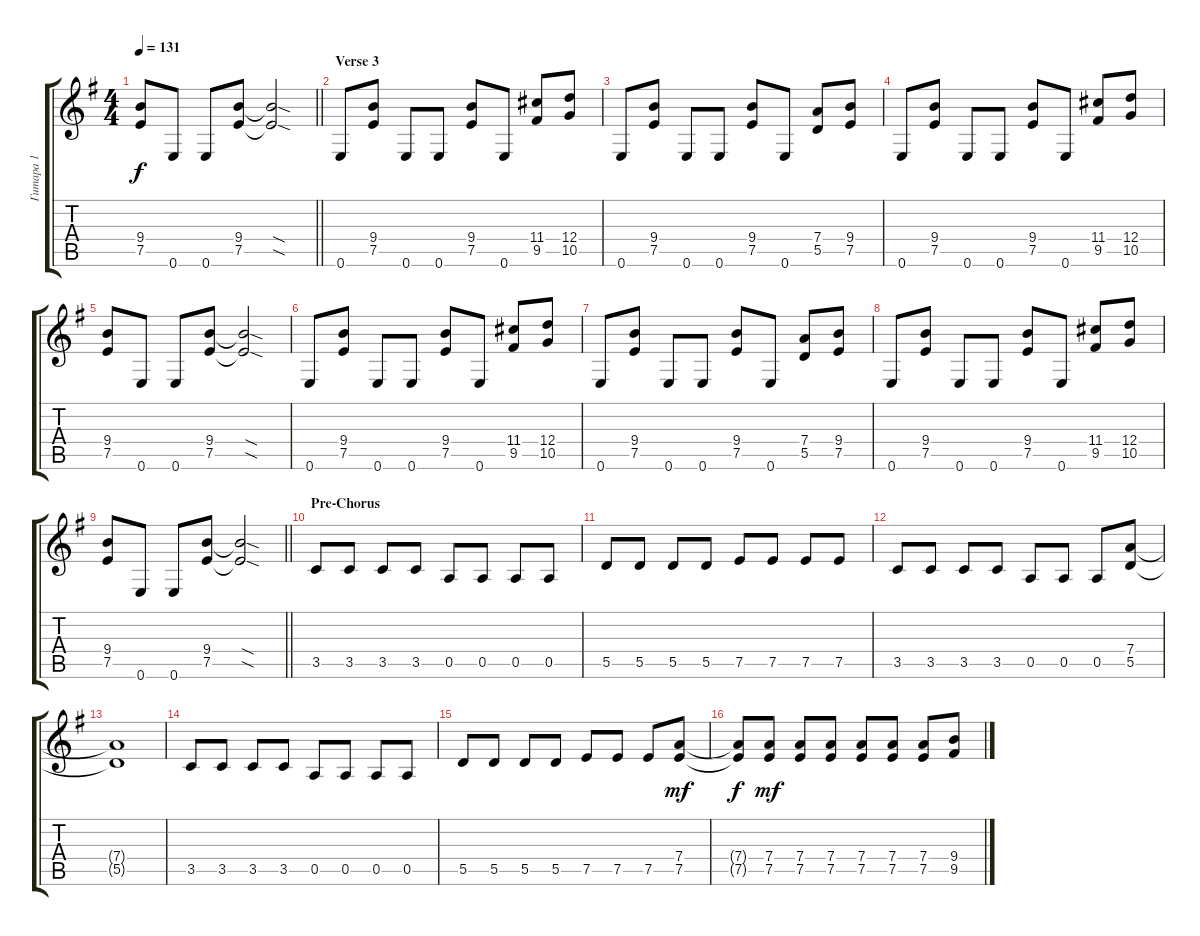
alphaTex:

\track ("Гитара 1" "Гитара 1") {instrument distortionguitar}
\staff {score tabs}
\tuning (E4 B3 G3 D3 A2 E2) {hide}
\ts (4 4)
\tempo 131
\clef g2
\barLineRight lightlight
\ks eminor
(9.4 7.5).8{dy f} 0.6.8 0.6.8 (9.4 7.5).8 (9.4{sod t} 7.5{sod t}).2 |
\section ("" "Verse 3")
0.6.8 (9.4 7.5).8 0.6.8 0.6.8 (9.4 7.5).8 0.6.8 (11.4 9.5).8 (12.4 10.5).8 |
0.6.8 (9.4 7.5).8 0.6.8 0.6.8 (9.4 7.5).8 0.6.8 (7.4 5.5).8 (9.4 7.5).8 |
0.6.8 (9.4 7.5).8 0.6.8 0.6.8 (9.4 7.5).8 0.6.8 (11.4 9.5).8 (12.4 10.5).8 |
(9.4 7.5).8 0.6.8 0.6.8 (9.4 7.5).8 (9.4{sod t} 7.5{sod t}).2 |
0.6.8 (9.4 7.5).8 0.6.8 0.6.8 (9.4 7.5).8 0.6.8 (11.4 9.5).8 (12.4 10.5).8 |
0.6.8 (9.4 7.5).8 0.6.8 0.6.8 (9.4 7.5).8 0.6.8 (7.4 5.5).8 (9.4 7.5).8 |
0.6.8 (9.4 7.5).8 0.6.8 0.6.8 (9.4 7.5).8 0.6.8 (11.4 9.5).8 (12.4 10.5).8 |
\barLineRight lightlight
(9.4 7.5).8 0.6.8 0.6.8 (9.4 7.5).8 (9.4{sod t} 7.5{sod t}).2 |
\section ("" "Pre-Chorus")
3.5.8 3.5.8 3.5.8 3.5.8 0.5.8 0.5.8 0.5.8 0.5.8 |
5.5.8 5.5.8 5.5.8 5.5.8 7.5.8 7.5.8 7.5.8 7.5.8 |
3.5.8 3.5.8 3.5.8 3.5.8 0.5.8 0.5.8 0.5.8 (7.4 5.5).8 |
(7.4{t} 5.5{t}).1 |
3.5.8 3.5.8 3.5.8 3.5.8 0.5.8 0.5.8 0.5.8 0.5.8 |
5.5.8 5.5.8 5.5.8 5.5.8 7.5.8 7.5.8 7.5.8 (7.4 7.5).8{dy mf} |
(7.4{t} 7.5{t}).8{dy f} (7.4 7.5).8{dy mf} (7.4 7.5).8 (7.4 7.5).8 (7.4 7.5).8 (7.4 7.5).8 (7.4 7.5).8 (9.4 9.5).8
